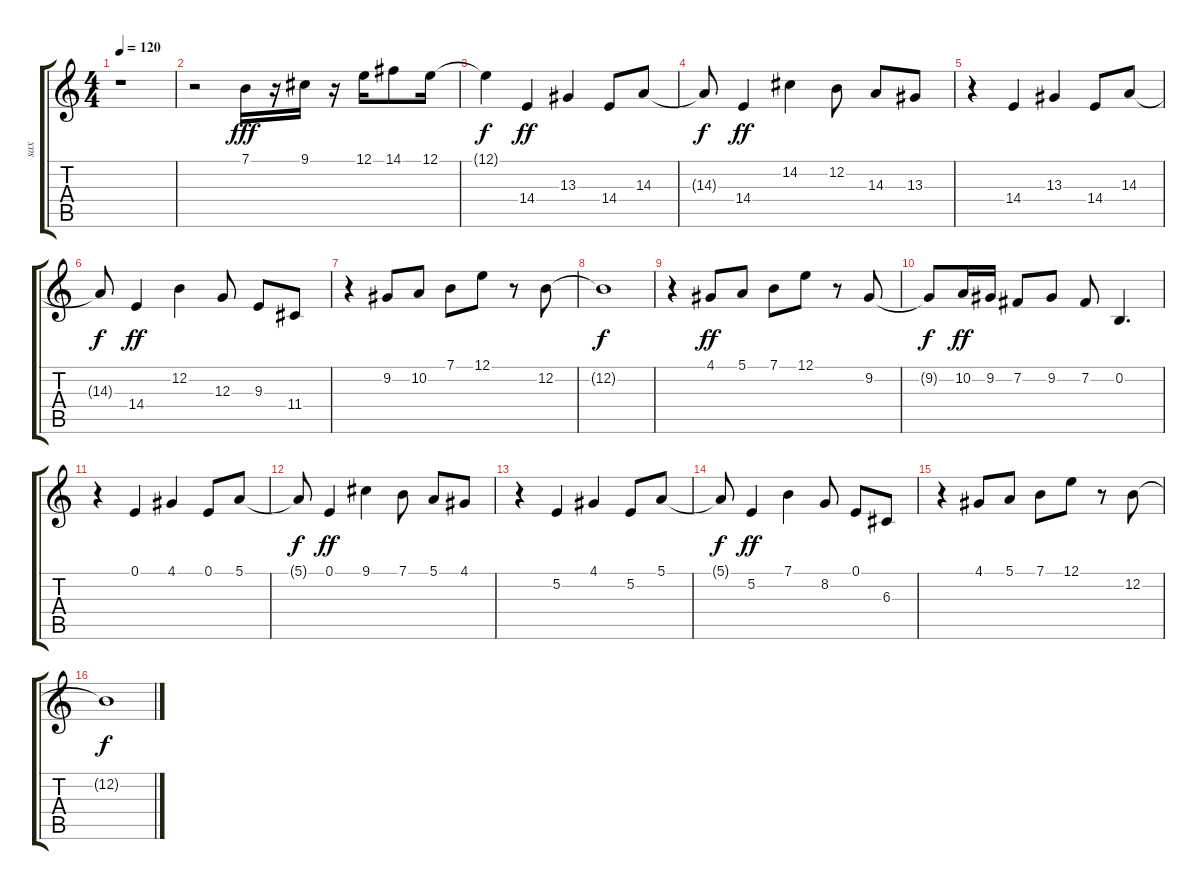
\track ("sax" "sax") {instrument altosax}
\staff {score tabs}
\tuning (E4 B3 G3 D3 A2 E2) {hide}
\ts (4 4)
\tempo 120
\clef g2
\ks c
r.1{dy ff} |
r.2 7.1.16{dy fff} r.16 9.1.16 r.16 12.1.16 14.1.8 12.1.16 |
12.1{t}.4{dy f} 14.4.4{dy ff} 13.3.4 14.4.8 14.3.8 |
14.3{t}.8{dy f} 14.4.4{dy ff} 14.2.4 12.2.8 14.3.8 13.3.8 |
r.4 14.4.4 13.3.4 14.4.8 14.3.8 |
14.3{t}.8{dy f} 14.4.4{dy ff} 12.2.4 12.3.8 9.3.8 11.4.8 |
r.4 9.2.8 10.2.8 7.1.8 12.1.8 r.8 12.2.8 |
12.2{t}.1{dy f} |
r.4 4.1.8{dy ff} 5.1.8 7.1.8 12.1.8 r.8 9.2.8 |
9.2{t}.8{dy f} 10.2.16{dy ff} 9.2.16 7.2.8 9.2.8 7.2.8 0.2.4{d} |
r.4 0.1.4 4.1.4 0.1.8 5.1.8 |
5.1{t}.8{dy f} 0.1.4{dy ff} 9.1.4 7.1.8 5.1.8 4.1.8 |
r.4 5.2.4 4.1.4 5.2.8 5.1.8 |
5.1{t}.8{dy f} 5.2.4{dy ff} 7.1.4 8.2.8 0.1.8 6.3.8 |
r.4 4.1.8 5.1.8 7.1.8 12.1.8 r.8 12.2.8 |
12.2{t}.1{dy f}
